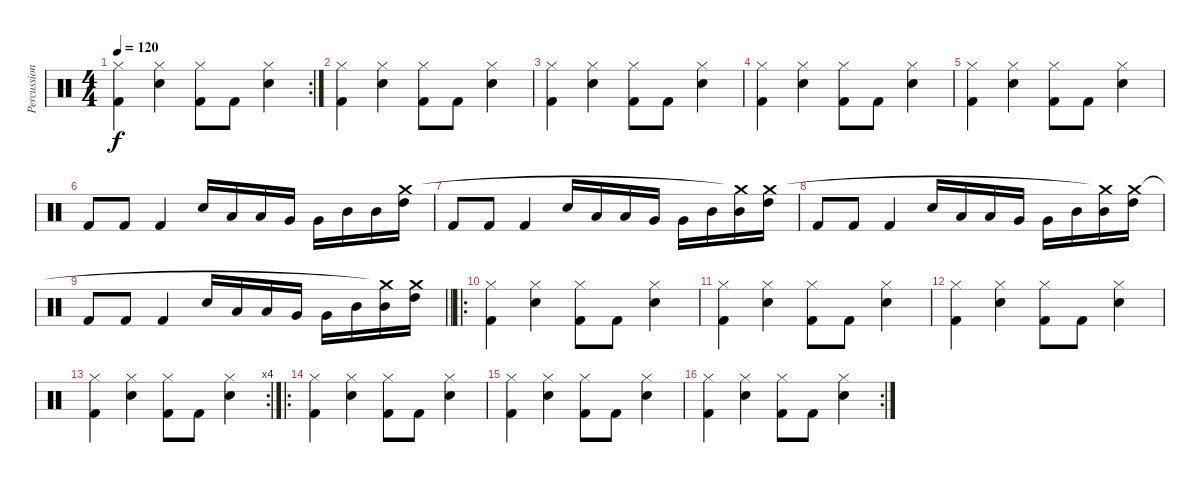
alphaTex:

\track ("Percussions" "Percussion") {instrument percussion}
\staff {score}
\articulation defaults
\rc 2
\ts (4 4)
\tempo 120
\clef neutral
\ks c
("Kick (hit) 2" "Hi-Hat (closed)").4{dy f} ("Electric Snare (hit)" "Hi-Hat (closed)").4 ("Kick (hit) 2" "Hi-Hat (closed)").8 "Kick (hit) 2".8 ("Electric Snare (hit)" "Hi-Hat (closed)").4 |
("Kick (hit) 2" "Hi-Hat (closed)").4 ("Electric Snare (hit)" "Hi-Hat (closed)").4 ("Kick (hit) 2" "Hi-Hat (closed)").8 "Kick (hit) 2".8 ("Electric Snare (hit)" "Hi-Hat (closed)").4 |
("Kick (hit) 2" "Hi-Hat (closed)").4 ("Electric Snare (hit)" "Hi-Hat (closed)").4 ("Kick (hit) 2" "Hi-Hat (closed)").8 "Kick (hit) 2".8 ("Electric Snare (hit)" "Hi-Hat (closed)").4 |
("Kick (hit) 2" "Hi-Hat (closed)").4 ("Electric Snare (hit)" "Hi-Hat (closed)").4 ("Kick (hit) 2" "Hi-Hat (closed)").8 "Kick (hit) 2".8 ("Electric Snare (hit)" "Hi-Hat (closed)").4 |
("Kick (hit) 2" "Hi-Hat (closed)").4 ("Electric Snare (hit)" "Hi-Hat (closed)").4 ("Kick (hit) 2" "Hi-Hat (closed)").8 "Kick (hit) 2".8 ("Electric Snare (hit)" "Hi-Hat (closed)").4 |
"Kick (hit) 2".8 "Kick (hit) 2".8 "Kick (hit) 2".4 "Electric Snare (hit)".16 "Low Tom (hit)".16 "Low Tom (hit)".16 "Very Low Tom (hit)".16 "Very Low Tom (hit)".16 "Mid Tom (hit)".16 "Mid Tom (hit)".16 ("High Tom (hit)" "Crash medium (hit)").16 |
"Kick (hit) 2".8 "Kick (hit) 2".8 "Kick (hit) 2".4 "Electric Snare (hit)".16 "Low Tom (hit)".16 "Low Tom (hit)".16 "Very Low Tom (hit)".16 "Very Low Tom (hit)".16 "Mid Tom (hit)".16 ("Mid Tom (hit)" "Crash medium (hit)"{t}).16 ("High Tom (hit)" "Crash medium (hit)").16 |
"Kick (hit) 2".8 "Kick (hit) 2".8 "Kick (hit) 2".4 "Electric Snare (hit)".16 "Low Tom (hit)".16 "Low Tom (hit)".16 "Very Low Tom (hit)".16 "Very Low Tom (hit)".16 "Mid Tom (hit)".16 ("Mid Tom (hit)" "Crash medium (hit)"{t}).16 ("High Tom (hit)" "Crash medium (hit)").16 |
\barLineRight lightlight "Kick (hit) 2".8 "Kick (hit) 2".8 "Kick (hit) 2".4 "Electric Snare (hit)".16 "Low Tom (hit)".16 "Low Tom (hit)".16 "Very Low Tom (hit)".16 "Very Low Tom (hit)".16 "Mid Tom (hit)".16
("Mid Tom (hit)" "Crash medium (hit)"{t}).16 ("High Tom (hit)" "Crash medium (hit)").16 |
\ro
("Kick (hit) 2" "Hi-Hat (closed)").4 ("Electric Snare (hit)" "Hi-Hat (closed)").4 ("Kick (hit) 2" "Hi-Hat (closed)").8 "Kick (hit) 2".8 ("Electric Snare (hit)" "Hi-Hat (closed)").4 |
("Kick (hit) 2" "Hi-Hat (closed)").4 ("Electric Snare (hit)" "Hi-Hat (closed)").4 ("Kick (hit) 2" "Hi-Hat (closed)").8 "Kick (hit) 2".8 ("Electric Snare (hit)" "Hi-Hat (closed)").4 |
("Kick (hit) 2" "Hi-Hat (closed)").4 ("Electric Snare (hit)" "Hi-Hat (closed)").4 ("Kick (hit) 2" "Hi-Hat (closed)").8 "Kick (hit) 2".8 ("Electric Snare (hit)" "Hi-Hat (closed)").4 |
\rc 4
("Kick (hit) 2" "Hi-Hat (closed)").4 ("Electric Snare (hit)" "Hi-Hat (closed)").4 ("Kick (hit) 2" "Hi-Hat (closed)").8 "Kick (hit) 2".8 ("Electric Snare (hit)" "Hi-Hat (closed)").4 |
\ro
("Kick (hit) 2" "Hi-Hat (closed)").4 ("Electric Snare (hit)" "Hi-Hat (closed)").4 ("Kick (hit) 2" "Hi-Hat (closed)").8 "Kick (hit) 2".8 ("Electric Snare (hit)" "Hi-Hat (closed)").4 |
("Kick (hit) 2" "Hi-Hat (closed)").4 ("Electric Snare (hit)" "Hi-Hat (closed)").4 ("Kick (hit) 2" "Hi-Hat (closed)").8 "Kick (hit) 2".8 ("Electric Snare (hit)" "Hi-Hat (closed)").4 |
\rc 2
("Kick (hit) 2" "Hi-Hat (closed)").4 ("Electric Snare (hit)" "Hi-Hat (closed)").4 ("Kick (hit) 2" "Hi-Hat (closed)").8 "Kick (hit) 2".8 ("Electric Snare (hit)" "Hi-Hat (closed)").4
